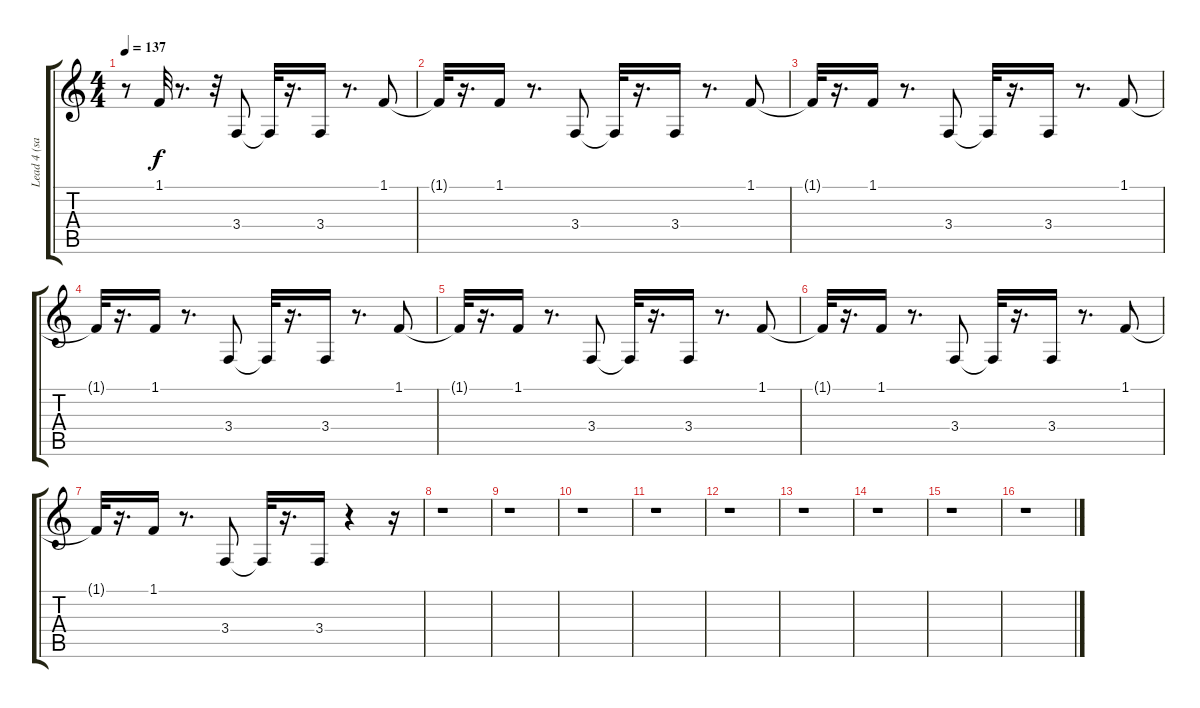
\track ("Lead 4 (sawtooth)" "Lead 4 (sa") {instrument lead2sawtooth}
\staff {score tabs}
\tuning (E4 B3 G3 D3 A2 E2) {hide}
\ts (4 4)
\tempo 137
\clef g2
\ks c
r.8{dy f} 1.1.32{volume 11 balance 16} r.8{d} r.32 3.4.8 3.4{t}.32 r.16{d} 3.4.16 r.8{d} 1.1.8 |
1.1{t}.32 r.16{d} 1.1.16 r.8{d} 3.4.8 3.4{t}.32 r.16{d} 3.4.16 r.8{d} 1.1.8 |
1.1{t}.32 r.16{d} 1.1.16 r.8{d} 3.4.8 3.4{t}.32 r.16{d} 3.4.16 r.8{d} 1.1.8 |
1.1{t}.32 r.16{d} 1.1.16 r.8{d} 3.4.8 3.4{t}.32 r.16{d} 3.4.16 r.8{d} 1.1.8 |
1.1{t}.32 r.16{d} 1.1.16 r.8{d} 3.4.8 3.4{t}.32 r.16{d} 3.4.16 r.8{d} 1.1.8 |
1.1{t}.32 r.16{d} 1.1.16 r.8{d} 3.4.8 3.4{t}.32 r.16{d} 3.4.16 r.8{d} 1.1.8 |
1.1{t}.32 r.16{d} 1.1.16 r.8{d} 3.4.8 3.4{t}.32 r.16{d} 3.4.16 r.4 r.16 |
r.1 |
r.1 |
r.1 |
r.1 |
r.1 |
r.1 |
r.1 |
r.1 |
r.1
